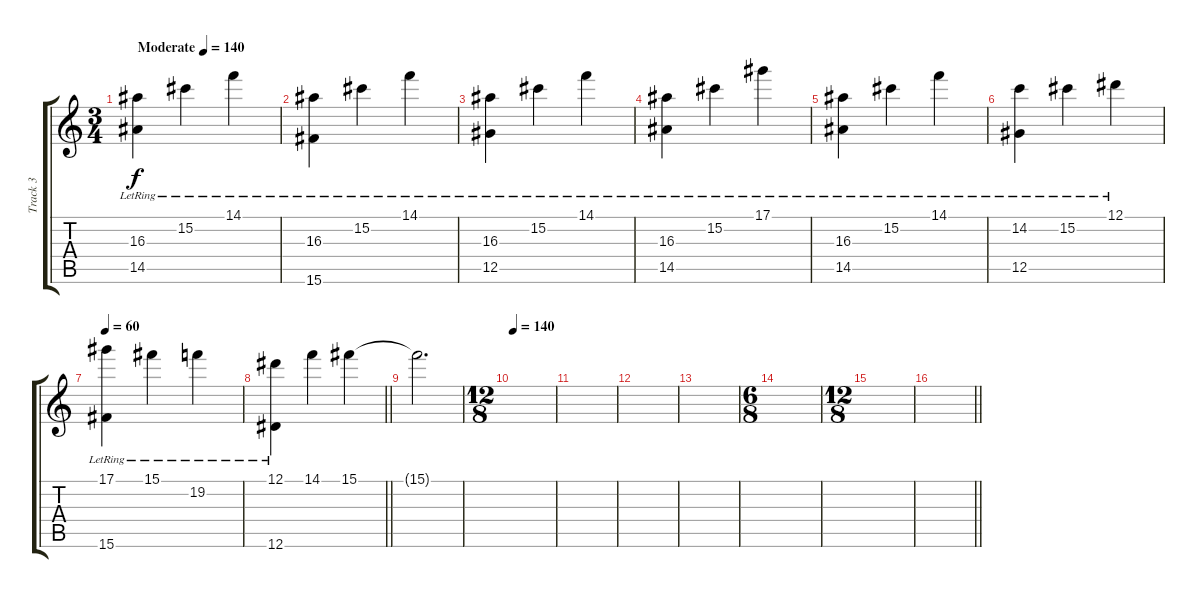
\track ("Track 3" "Track 3") {instrument electricguitarclean}
\staff {score tabs}
\tuning (Eb4 Bb3 Gb3 Db3 Ab2 Eb2) {hide}
\ts (3 4)
\tempo (140 "Moderate")
\tempo 114
\tempo (140 "Moderate")
\clef g2
\ks c
(16.3{lr} 14.5{lr}).4{dy f instrument acousticgrandpiano} 15.2{lr}.4 14.1{lr}.4 |
(16.3{lr} 15.6{lr}).4 15.2{lr}.4 14.1{lr}.4 |
(16.3{lr} 12.5{lr}).4 15.2{lr}.4 14.1{lr}.4 |
(16.3{lr} 14.5{lr}).4 15.2{lr}.4 17.1{lr}.4 |
(16.3{lr} 14.5{lr}).4 15.2{lr}.4 14.1{lr}.4 |
(14.2 12.5{lr}).4 15.2{lr}.4 12.1{lr}.4 |
\tempo 60
(17.1 15.6{lr}).4 15.1{lr}.4 19.2{lr}.4 |
\barLineRight lightlight
(12.1 12.6{lr}).4 14.1.4 15.1.4 |
15.1{t}.2{d} |
\ts (12 8)
\tempo 140
|
|
|
|
\ts (6 8)
|
\ts (12 8)
|
\barLineRight lightlight
